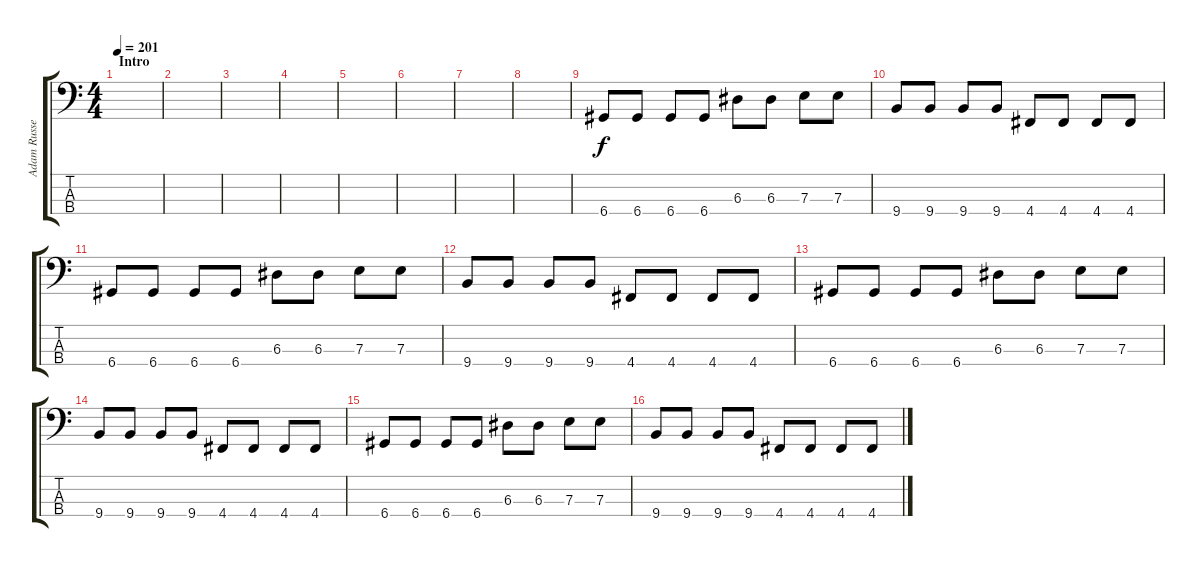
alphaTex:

\track ("Adam Russell" "Adam Russe") {instrument electricbasspick}
\staff {score tabs}
\tuning (G2 D2 A1 D1) {hide}
\ts (4 4)
\section ("" "Intro")
\tempo 201
\clef f4
\ks c
|
|
|
|
|
|
|
|
6.4.8 6.4.8 6.4.8 6.4.8 6.3.8 6.3.8 7.3.8 7.3.8 |
9.4.8 9.4.8 9.4.8 9.4.8 4.4.8 4.4.8 4.4.8 4.4.8 |
6.4.8 6.4.8 6.4.8 6.4.8 6.3.8 6.3.8 7.3.8 7.3.8 |
9.4.8 9.4.8 9.4.8 9.4.8 4.4.8 4.4.8 4.4.8 4.4.8 |
6.4.8 6.4.8 6.4.8 6.4.8 6.3.8 6.3.8 7.3.8 7.3.8 |
9.4.8 9.4.8 9.4.8 9.4.8 4.4.8 4.4.8 4.4.8 4.4.8 |
6.4.8 6.4.8 6.4.8 6.4.8 6.3.8 6.3.8 7.3.8 7.3.8 |
9.4.8 9.4.8 9.4.8 9.4.8 4.4.8 4.4.8 4.4.8 4.4.8
